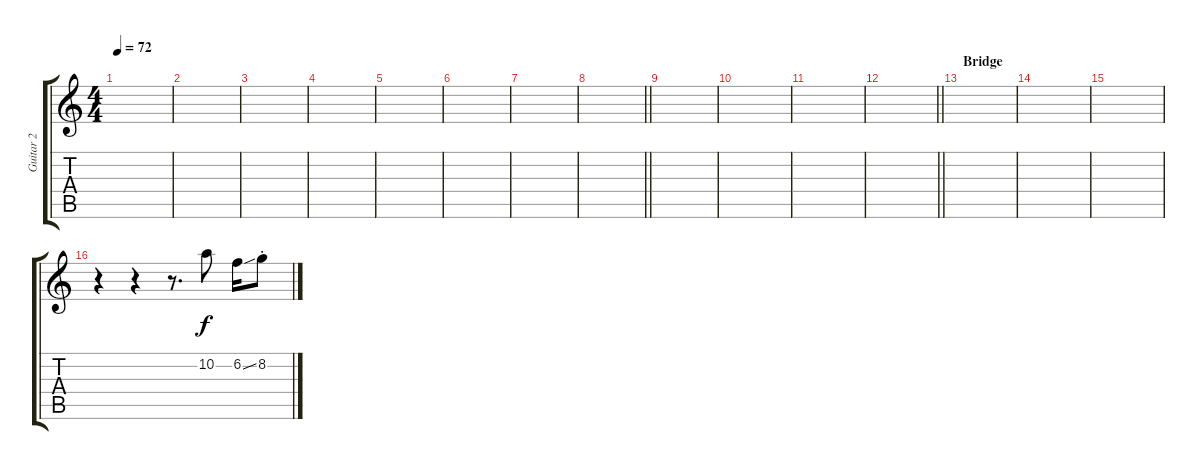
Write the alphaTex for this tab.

\track ("Guitar 2" "Guitar 2") {instrument overdrivenguitar}
\staff {score tabs}
\tuning (E4 B3 G3 D3 A2 E2) {hide}
\ts (4 4)
\tempo 72
\clef g2
\ks c
|
|
|
|
|
|
|
\barLineRight lightlight
|
|
|
|
\barLineRight lightlight
|
\section ("" "Bridge")
|
|
|
r.4 r.4 r.8{d} 10.2.8 6.2{ss}.16 8.2{st}.8
